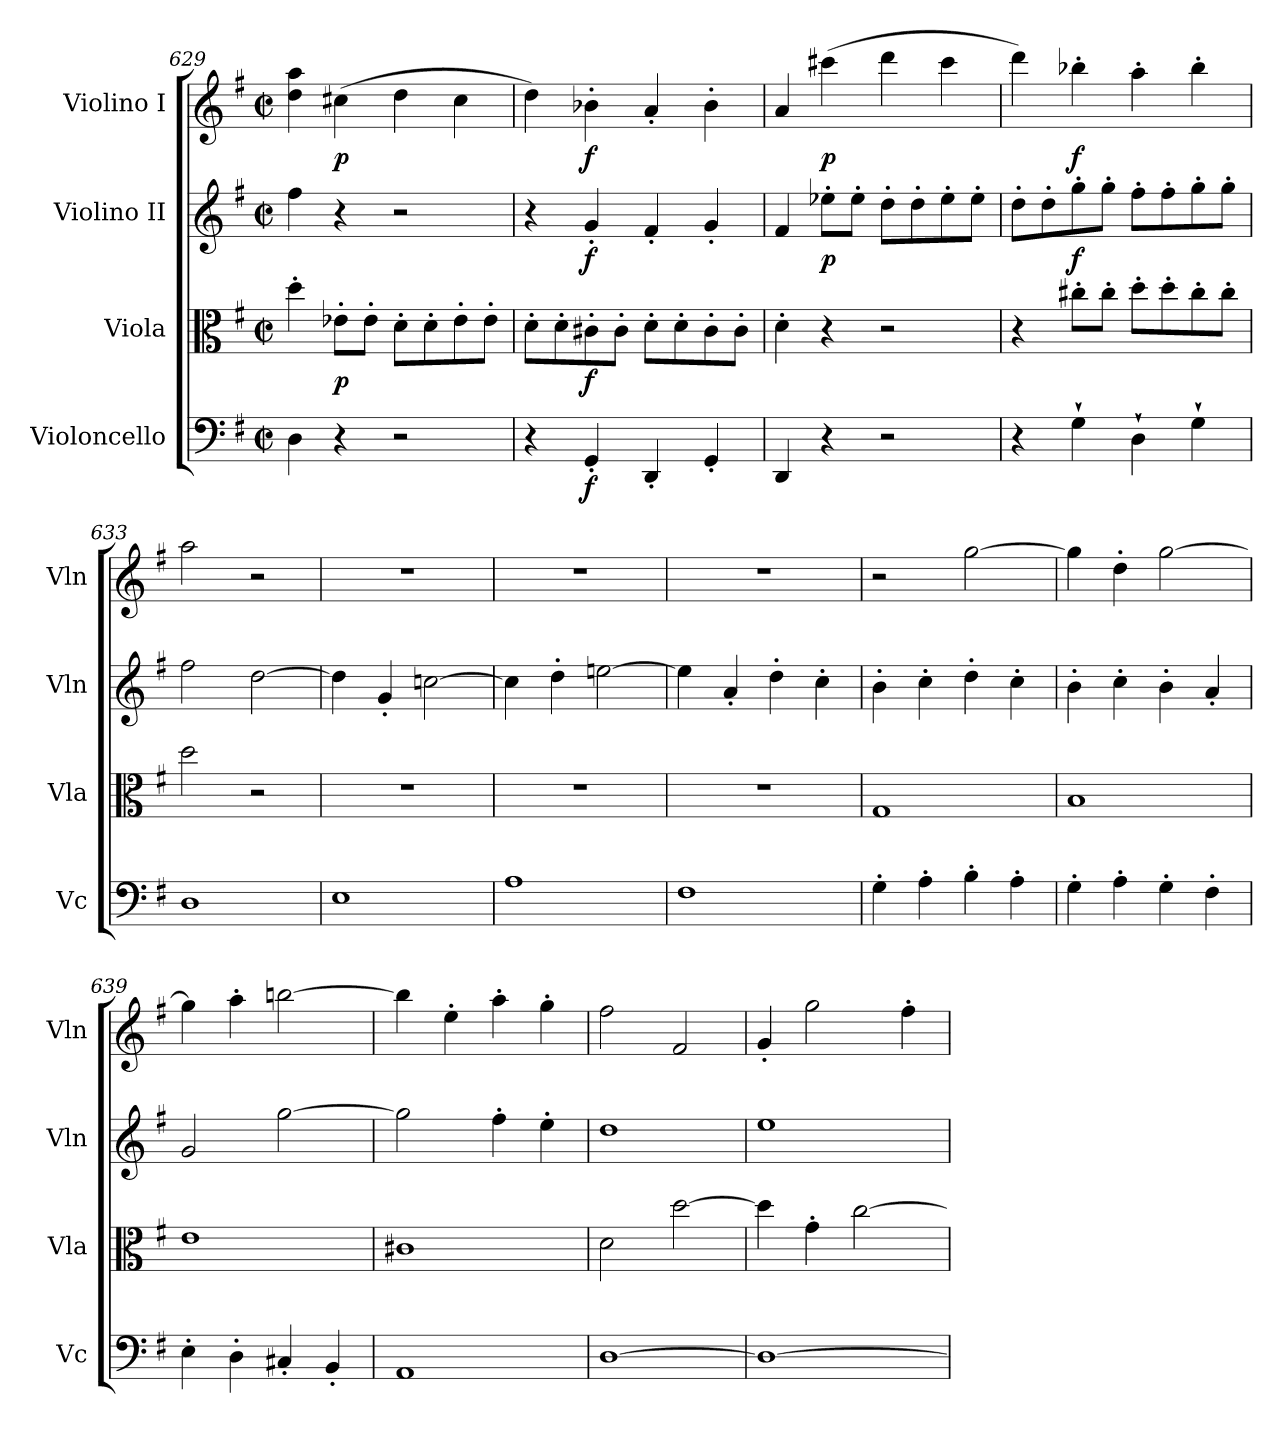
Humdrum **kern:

**kern	**dynam	**kern	**dynam	**kern	**dynam	**kern	**dynam
*part4	*part4	*part3	*part3	*part2	*part2	*part1	*part1
*staff4	*staff4	*staff3	*staff3	*staff2	*staff2	*staff1	*staff1
*I"Violoncello	*	*I"Viola	*	*I"Violino II	*	*I"Violino I	*
*I'Vc	*	*I'Vla	*	*I'Vln	*	*I'Vln	*
*clefF4	*	*clefC3	*	*clefG2	*	*clefG2	*
*k[f#]	*	*k[f#]	*	*k[f#]	*	*k[f#]	*
*M2/2	*	*M2/2	*	*M2/2	*	*M2/2	*
*met(c|)	*	*met(c|)	*	*met(c|)	*	*met(c|)	*
=629	=629	=629	=629	=629	=629	=629	=629
4D	.	4dd'	.	4ff#	.	4dd 4aa	.
4r	.	8e-X'L	p	4r	.	(4cc#X	p
.	.	8e-'J	.	.	.	.	.
2r	.	8d'L	.	2r	.	4dd	.
.	.	8d'	.	.	.	.	.
.	.	8e-'	.	.	.	4cc#	.
.	.	8e-'J	.	.	.	.	.
=630	=630	=630	=630	=630	=630	=630	=630
4r	.	8d'L	.	4r	.	4dd)	.
.	.	8d'	.	.	.	.	.
4GG'	f	8c#X'	f	4g'	f	4b-X'	f
.	.	8c#'J	.	.	.	.	.
4DD'	.	8d'L	.	4f#'	.	4a'	.
.	.	8d'	.	.	.	.	.
4GG'	.	8c#'	.	4g'	.	4b-'	.
.	.	8c#'J	.	.	.	.	.
=631	=631	=631	=631	=631	=631	=631	=631
4DD	.	4d'	.	4f#	.	4a	.
4r	.	4r	.	8ee-X'L	p	(4ccc#X	p
.	.	.	.	8ee-'J	.	.	.
2r	.	2r	.	8dd'L	.	4ddd	.
.	.	.	.	8dd'	.	.	.
.	.	.	.	8ee-'	.	4ccc#	.
.	.	.	.	8ee-'J	.	.	.
=632	=632	=632	=632	=632	=632	=632	=632
4r	.	4r	.	8dd'L	.	4ddd)	.
.	.	.	.	8dd'	.	.	.
4G`	.	8cc#X'L	.	8gg'	f	4bb-X'	f
.	.	8cc#'J	.	8gg'J	.	.	.
4D`	.	8dd'L	.	8ff#'L	.	4aa'	.
.	.	8dd'	.	8ff#'	.	.	.
4G`	.	8cc#'	.	8gg'	.	4bb-'	.
.	.	8cc#'J	.	8gg'J	.	.	.
=633	=633	=633	=633	=633	=633	=633	=633
1D	.	2dd	.	2ff#	.	2aa	.
.	.	2r	.	[2dd	.	2r	.
=634	=634	=634	=634	=634	=634	=634	=634
1E	.	1r	.	4dd]	.	1r	.
.	.	.	.	4g'	.	.	.
.	.	.	.	[2ccn	.	.	.
=635	=635	=635	=635	=635	=635	=635	=635
1A	.	1r	.	4cc]	.	1r	.
.	.	.	.	4dd'	.	.	.
.	.	.	.	[2een	.	.	.
=636	=636	=636	=636	=636	=636	=636	=636
1F#	.	1r	.	4ee]	.	1r	.
.	.	.	.	4a'	.	.	.
.	.	.	.	4dd'	.	.	.
.	.	.	.	4cc'	.	.	.
=637	=637	=637	=637	=637	=637	=637	=637
4G'	.	1G	.	4b'	.	2r	.
4A'	.	.	.	4cc'	.	.	.
4B'	.	.	.	4dd'	.	[2gg	.
4A'	.	.	.	4cc'	.	.	.
=638	=638	=638	=638	=638	=638	=638	=638
4G'	.	1B	.	4b'	.	4gg]	.
4A'	.	.	.	4cc'	.	4dd'	.
4G'	.	.	.	4b'	.	[2gg	.
4F#'	.	.	.	4a'	.	.	.
=639	=639	=639	=639	=639	=639	=639	=639
4E'	.	1e	.	2g	.	4gg]	.
4D'	.	.	.	.	.	4aa'	.
4C#X'	.	.	.	[2gg	.	[2bbn	.
4BB'	.	.	.	.	.	.	.
=640	=640	=640	=640	=640	=640	=640	=640
1AA	.	1c#X	.	2gg]	.	4bb]	.
.	.	.	.	.	.	4ee'	.
.	.	.	.	4ff#'	.	4aa'	.
.	.	.	.	4ee'	.	4gg'	.
=641	=641	=641	=641	=641	=641	=641	=641
[1D	.	2d	.	1dd	.	2ff#	.
.	.	[2dd	.	.	.	2f#	.
=642	=642	=642	=642	=642	=642	=642	=642
1D_	.	4dd]	.	1ee	.	4g'	.
.	.	4g'	.	.	.	2gg	.
.	.	[2cc	.	.	.	.	.
.	.	.	.	.	.	4ff#'	.
=	=	=	=	=	=	=	=
*-	*-	*-	*-	*-	*-	*-	*-
